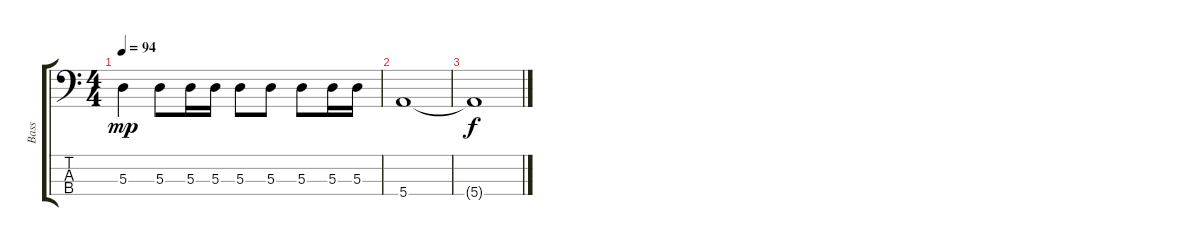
\track ("Bass" "Bass") {instrument electricbassfinger}
\staff {score tabs}
\tuning (G2 D2 A1 E1) {hide}
\ts (4 4)
\tempo 94
\clef f4
\ks c
5.3.4{dy mp} 5.3.8 5.3.16 5.3.16 5.3.8 5.3.8 5.3.8 5.3.16 5.3.16 |
5.4.1 |
5.4{t}.1{dy f}
